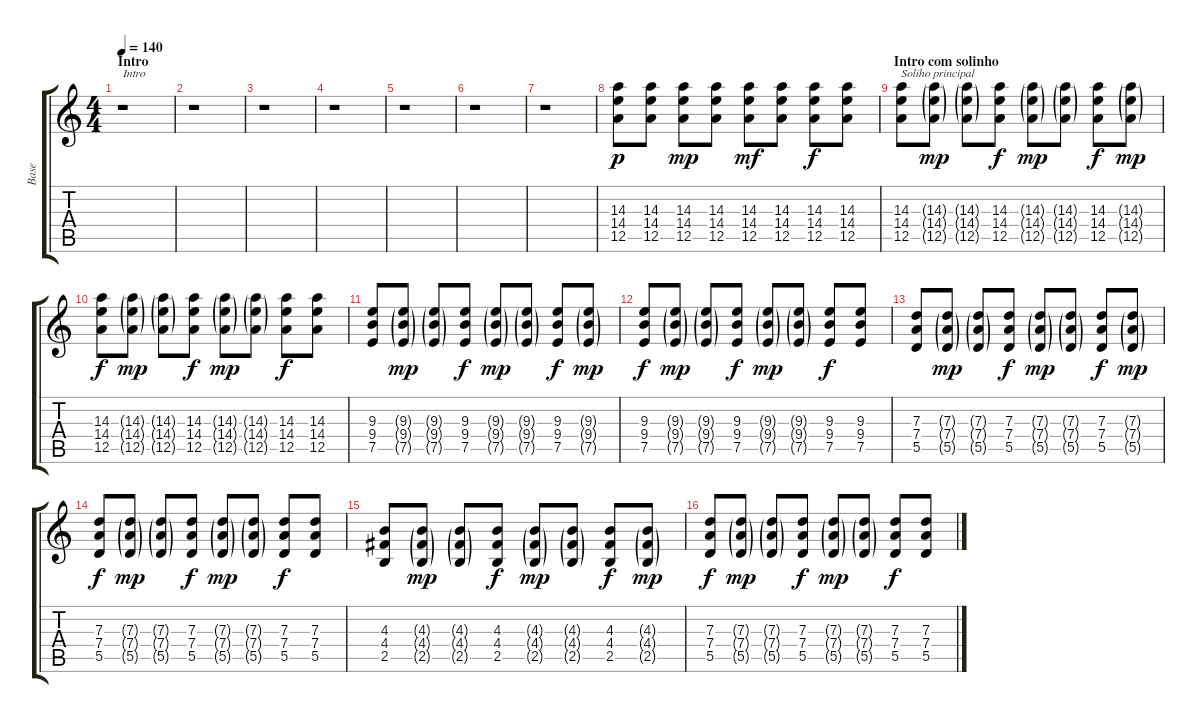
\track ("Base" "Base") {instrument distortionguitar}
\staff {score tabs}
\tuning (E4 B3 G3 D3 A2 E2) {hide}
\ts (4 4)
\section ("" "Intro")
\tempo 140
\clef g2
\ks c
r.1{txt "Intro" dy p instrument distortionguitar} |
r.1 |
r.1 |
r.1 |
r.1 |
r.1 |
r.1 |
(14.3 14.4 12.5).8 (14.3 14.4 12.5).8 (14.3 14.4 12.5).8{dy mp} (14.3 14.4 12.5).8 (14.3 14.4 12.5).8{dy mf} (14.3 14.4 12.5).8 (14.3 14.4 12.5).8{dy f} (14.3 14.4 12.5).8 |
\section ("" "Intro com solinho")
(14.3 14.4 12.5).8{txt "Soliho principal"} (14.3{g} 14.4{g} 12.5{g}).8{dy mp} (14.3{g} 14.4{g} 12.5{g}).8 (14.3 14.4 12.5).8{dy f} (14.3{g} 14.4{g} 12.5{g}).8{dy mp} (14.3{g} 14.4{g} 12.5{g}).8 (14.3 14.4 12.5).8{dy f} (14.3{g} 14.4{g} 12.5{g}).8{dy mp} |
(14.3 14.4 12.5).8{dy f} (14.3{g} 14.4{g} 12.5{g}).8{dy mp} (14.3{g} 14.4{g} 12.5{g}).8 (14.3 14.4 12.5).8{dy f} (14.3{g} 14.4{g} 12.5{g}).8{dy mp} (14.3{g} 14.4{g} 12.5{g}).8 (14.3 14.4 12.5).8{dy f} (14.3 14.4 12.5).8 |
(9.3 9.4 7.5).8 (9.3{g} 9.4{g} 7.5{g}).8{dy mp} (9.3{g} 9.4{g} 7.5{g}).8 (9.3 9.4 7.5).8{dy f} (9.3{g} 9.4{g} 7.5{g}).8{dy mp} (9.3{g} 9.4{g} 7.5{g}).8 (9.3 9.4 7.5).8{dy f} (9.3{g} 9.4{g} 7.5{g}).8{dy mp} |
(9.3 9.4 7.5).8{dy f} (9.3{g} 9.4{g} 7.5{g}).8{dy mp} (9.3{g} 9.4{g} 7.5{g}).8 (9.3 9.4 7.5).8{dy f} (9.3{g} 9.4{g} 7.5{g}).8{dy mp} (9.3{g} 9.4{g} 7.5{g}).8 (9.3 9.4 7.5).8{dy f} (9.3 9.4 7.5).8 |
(7.3 7.4 5.5).8 (7.3{g} 7.4{g} 5.5{g}).8{dy mp} (7.3{g} 7.4{g} 5.5{g}).8 (7.3 7.4 5.5).8{dy f} (7.3{g} 7.4{g} 5.5{g}).8{dy mp} (7.3{g} 7.4{g} 5.5{g}).8 (7.3 7.4 5.5).8{dy f} (7.3{g} 7.4{g} 5.5{g}).8{dy mp} |
(7.3 7.4 5.5).8{dy f} (7.3{g} 7.4{g} 5.5{g}).8{dy mp} (7.3{g} 7.4{g} 5.5{g}).8 (7.3 7.4 5.5).8{dy f} (7.3{g} 7.4{g} 5.5{g}).8{dy mp} (7.3{g} 7.4{g} 5.5{g}).8 (7.3 7.4 5.5).8{dy f} (7.3 7.4 5.5).8 |
(4.3 4.4 2.5).8 (4.3{g} 4.4{g} 2.5{g}).8{dy mp} (4.3{g} 4.4{g} 2.5{g}).8 (4.3 4.4 2.5).8{dy f} (4.3{g} 4.4{g} 2.5{g}).8{dy mp} (4.3{g} 4.4{g} 2.5{g}).8 (4.3 4.4 2.5).8{dy f} (4.3{g} 4.4{g} 2.5{g}).8{dy mp} |
(7.3 7.4 5.5).8{dy f} (7.3{g} 7.4{g} 5.5{g}).8{dy mp} (7.3{g} 7.4{g} 5.5{g}).8 (7.3 7.4 5.5).8{dy f} (7.3{g} 7.4{g} 5.5{g}).8{dy mp} (7.3{g} 7.4{g} 5.5{g}).8 (7.3 7.4 5.5).8{dy f} (7.3 7.4 5.5).8
